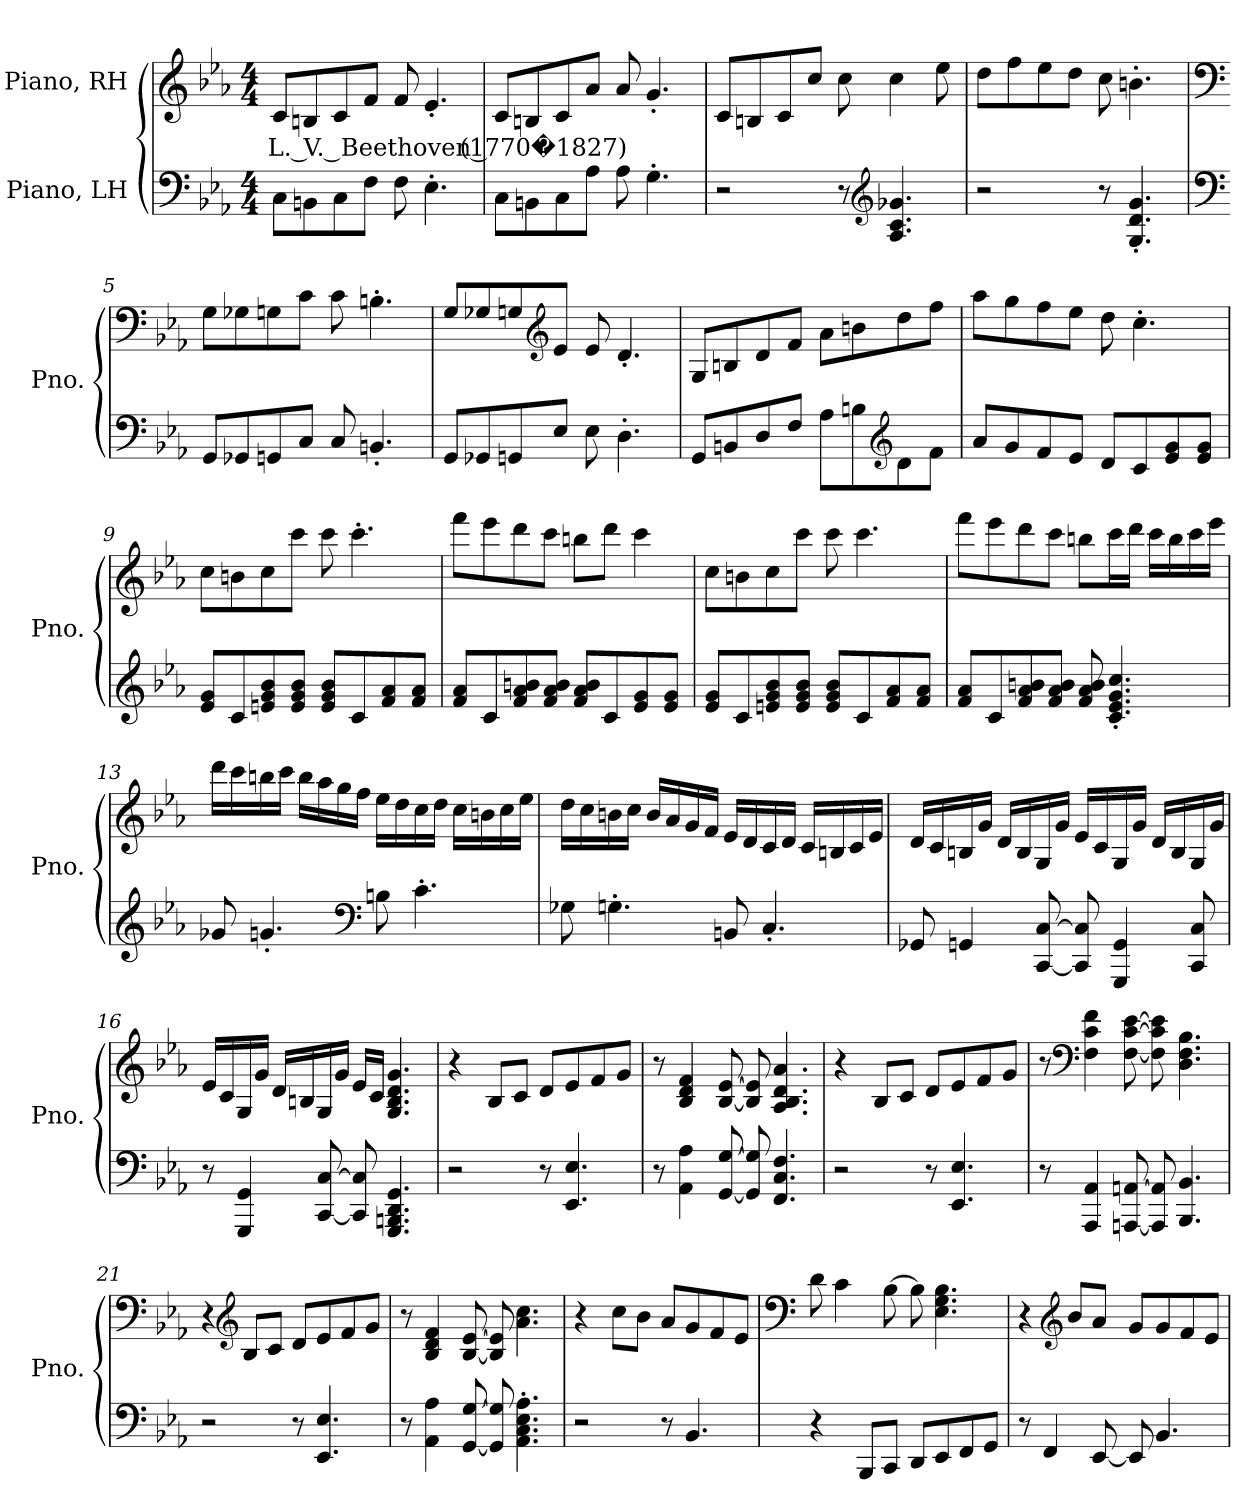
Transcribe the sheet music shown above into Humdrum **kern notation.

**kern	**kern	**text
*part2	*part1	*part1
*staff2	*staff1	*staff1
*I"Piano, LH	*I"Piano, RH	*
*I'Pno.	*I'Pno.	*
*clefF4	*clefG2	*
*k[b-e-a-]	*k[b-e-a-]	*
*M4/4	*M4/4	*
*MM166	*MM166	*
=1	=1	=1
!	!	!LO:LY:b
8C\L	8c/L	L. V. Beethoven (1770�1827)
8BBn\	8Bn/	.
8C\	8c/	.
8F\J	8f/J	.
8F\	8f/	.
4.E-'\	4.e-'/	.
=2	=2	=2
8C\L	8c/L	.
8BBn\	8Bn/	.
8C\	8c/	.
8A-\J	8a-/J	.
8A-\	8a-/	.
4.G'\	4.g'/	.
!!LO:LB:g=z
=3	=3	=3
2r	8c/L	.
.	8Bn/	.
.	8c/	.
.	8cc/J	.
8r	8cc\	.
*clefG2	*	*
4.A-/ 4.c/ 4.g-X/	4cc\	.
.	8ee-\	.
=4	=4	=4
2r	8dd\L	.
.	8ff\	.
.	8ee-\	.
.	8dd\J	.
8r	8cc\	.
4.G/' 4.d/' 4.g/'	4.bn'\	.
=5	=5	=5
*clefF4	*clefF4	*
8GG/L	8G\L	.
8GG-X/	8G-X\	.
8GGn/	8Gn\	.
8C/J	8c\J	.
8C/	8c\	.
4.BBn'/	4.Bn'\	.
=6	=6	=6
8GG/L	8G/L	.
8GG-X/	8G-X/	.
8GGn/	8Gn/	.
*	*clefG2	*
8E-/J	8e-/J	.
8E-\	8e-/	.
4.D'\	4.d'/	.
!!LO:LB:g=z
=7	=7	=7
8GG/L	8G/L	.
8BBn/	8Bn/	.
8D/	8d/	.
8F/J	8f/J	.
8A-\L	8a-\L	.
8Bn\	8bn\	.
*clefG2	*	*
8d\	8dd\	.
8f\J	8ff\J	.
=8	=8	=8
8a-/L	8aa-\L	.
8g/	8gg\	.
8f/	8ff\	.
8e-/J	8ee-\J	.
8d/L	8dd\	.
8c/	4.cc'\	.
8e-/ 8g/	.	.
8e-/ 8g/J	.	.
=9	=9	=9
8e-/ 8g/L	8cc\L	.
8c/	8bn\	.
8en/ 8g/ 8b-/	8cc\	.
8e/ 8g/ 8b-/J	8ccc\J	.
8e/ 8g/ 8b-/L	8ccc\	.
8c/	4.ccc'\	.
8f/ 8a-/	.	.
8f/ 8a-/J	.	.
=10	=10	=10
8f/ 8a-/L	8fff\L	.
8c/	8eee-\	.
8f/ 8a-/ 8bn/	8ddd\	.
8f/ 8a-/ 8b/J	8ccc\J	.
8f/ 8a-/ 8b/L	8bbn\L	.
8c/	8ddd\J	.
8e-/ 8g/	4ccc\	.
8e-/ 8g/J	.	.
!!LO:LB:g=z
=11	=11	=11
8e-/ 8g/L	8cc\L	.
8c/	8bn\	.
8en/ 8g/ 8b-/	8cc\	.
8e/ 8g/ 8b-/J	8ccc\J	.
8e/ 8g/ 8b-/L	8ccc\	.
8c/	4.ccc\	.
8f/ 8a-/	.	.
8f/ 8a-/J	.	.
=12	=12	=12
8f/ 8a-/L	8fff\L	.
8c/	8eee-\	.
8f/ 8a-/ 8bn/	8ddd\	.
8f/ 8a-/ 8b/J	8ccc\J	.
8f/ 8a-/ 8b/	8bbn\L	.
4.c/' 4.e-/' 4.g/' 4.cc/'	16ccc\L	.
.	16ddd\JJ	.
.	16ccc\LL	.
.	16bb\	.
.	16ccc\	.
.	16eee-\JJ	.
!!LO:LB:g=z
=13	=13	=13
8g-X/	16ddd\LL	.
.	16ccc\	.
4.gn'/	16bbn\	.
.	16ccc\JJ	.
.	16bb\LL	.
.	16aa-\	.
.	16gg\	.
.	16ff\JJ	.
*clefF4	*	*
8Bn\	16ee-\LL	.
.	16dd\	.
4.c'\	16cc\	.
.	16dd\JJ	.
.	16cc\LL	.
.	16bn\	.
.	16cc\	.
.	16ee-\JJ	.
=14	=14	=14
8G-X\	16dd\LL	.
.	16cc\	.
4.Gn'\	16bn\	.
.	16cc\JJ	.
.	16b/LL	.
.	16a-/	.
.	16g/	.
.	16f/JJ	.
8BBn/	16e-/LL	.
.	16d/	.
4.C'/	16c/	.
.	16d/JJ	.
.	16c/LL	.
.	16Bn/	.
.	16c/	.
.	16e-/JJ	.
!!LO:LB:g=z
=15	=15	=15
8GG-X/	16d/LL	.
.	16c/	.
4GGn/	16Bn/	.
.	16g/JJ	.
.	16d/LL	.
.	16B/	.
[8CC/ [8C/	16G/	.
.	16g/JJ	.
8CC/] 8C/]	16e-/LL	.
.	16c/	.
4GGG/ 4GG/	16G/	.
.	16g/JJ	.
.	16d/LL	.
.	16B/	.
8CC/ 8C/	16G/	.
.	16g/JJ	.
=16	=16	=16
8r	16e-/LL	.
.	16c/	.
4GGG/ 4GG/	16G/	.
.	16g/JJ	.
.	16d/LL	.
.	16Bn/	.
[8CC/ [8C/	16G/	.
.	16g/JJ	.
8CC/] 8C/]	16e-/LL	.
.	16c/JJ	.
4.GGG/ 4.BBBn/ 4.DD/ 4.GG/	4.G/ 4.B/ 4.d/ 4.g/	.
=17	=17	=17
2r	4r	.
.	8B-/L	.
.	8c/J	.
8r	8d/L	.
4.EE-/ 4.E-/	8e-/	.
.	8f/	.
.	8g/J	.
!!LO:PB:g=z
=18	=18	=18
8r	8r	.
4AA-\ 4A-\	4B-/ 4d/ 4f/	.
[8GG/ [8G/	[8B-/ [8e-/	.
8GG/] 8G/]	8B-/] 8e-/]	.
4.FF/ 4.C/ 4.F/	4.A-/ 4.B-/ 4.d/ 4.a-/	.
=19	=19	=19
2r	4r	.
.	8B-/L	.
.	8c/J	.
8r	8d/L	.
4.EE-/ 4.E-/	8e-/	.
.	8f/	.
.	8g/J	.
=20	=20	=20
8r	8r	.
*	*clefF4	*
4AAA-/ 4AA-/	4F\ 4c\ 4f\	.
[8AAAn/ [8AAn/	[8F\ [8c\ [8e-\	.
8AAA/] 8AA/]	8F\] 8c\] 8e-\]	.
4.BBB-/ 4.BB-/	4.D\ 4.F\ 4.B-\	.
=21	=21	=21
2r	4r	.
*	*clefG2	*
.	8B-/L	.
.	8c/J	.
8r	8d/L	.
4.EE-/ 4.E-/	8e-/	.
.	8f/	.
.	8g/J	.
!!LO:LB:g=z
=22	=22	=22
8r	8r	.
4AA-\ 4A-\	4B-/ 4d/ 4f/	.
[8GG/ [8G/	[8B-/ [8e-/	.
8GG/] 8G/]	8B-/] 8e-/]	.
4.AA-\' 4.C\' 4.E-\' 4.A-\'	4.a-\ 4.cc\	.
=23	=23	=23
2r	4r	.
.	8cc\L	.
.	8b-\J	.
8r	8a-/L	.
4.BB-/	8g/	.
.	8f/	.
.	8e-/J	.
=24	=24	=24
*	*clefF4	*
4r	8d\	.
.	4c\	.
8BBB-/L	.	.
8CC/J	[8B-\	.
8DD/L	8B-\]	.
8EE-/	4.E-\ 4.G\ 4.B-\	.
8FF/	.	.
8GG/J	.	.
=25	=25	=25
8r	4r	.
4FF/	.	.
*	*clefG2	*
.	8b-/L	.
[8EE-/	8a-/J	.
8EE-/]	8g/L	.
4.BB-/	8g/	.
.	8f/	.
.	8e-/J	.
=	=	=
*-	*-	*-
